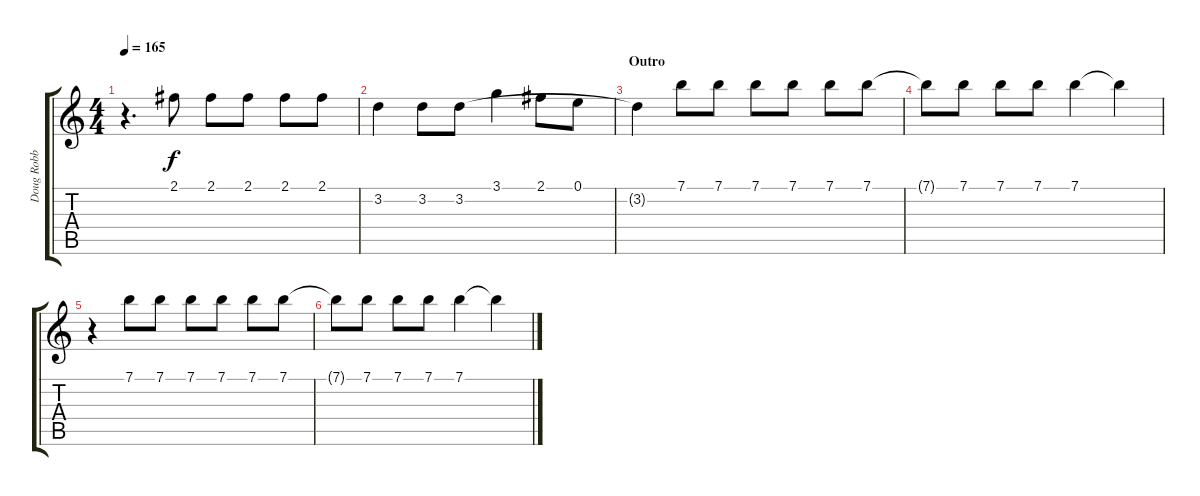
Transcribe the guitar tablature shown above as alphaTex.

\track ("Doug Robb" "Doug Robb") {instrument contrabass}
\staff {score tabs}
\tuning (E4 B3 G3 D3 A2 E2) {hide}
\ts (4 4)
\tempo 165
\clef g2
\ks c
r.4{d dy f} 2.1.8 2.1.8 2.1.8 2.1.8 2.1.8 |
3.2.4 3.2.8 3.2.8 3.1.4 2.1.8 0.1.8 |
\section ("" "Outro")
3.2{t}.4 7.1.8 7.1.8 7.1.8 7.1.8 7.1.8 7.1.8 |
7.1{t}.8 7.1.8 7.1.8 7.1.8 7.1.4 7.1{t}.4 |
r.4 7.1.8 7.1.8 7.1.8 7.1.8 7.1.8 7.1.8 |
7.1{t}.8 7.1.8 7.1.8 7.1.8 7.1.4 7.1{t}.4
